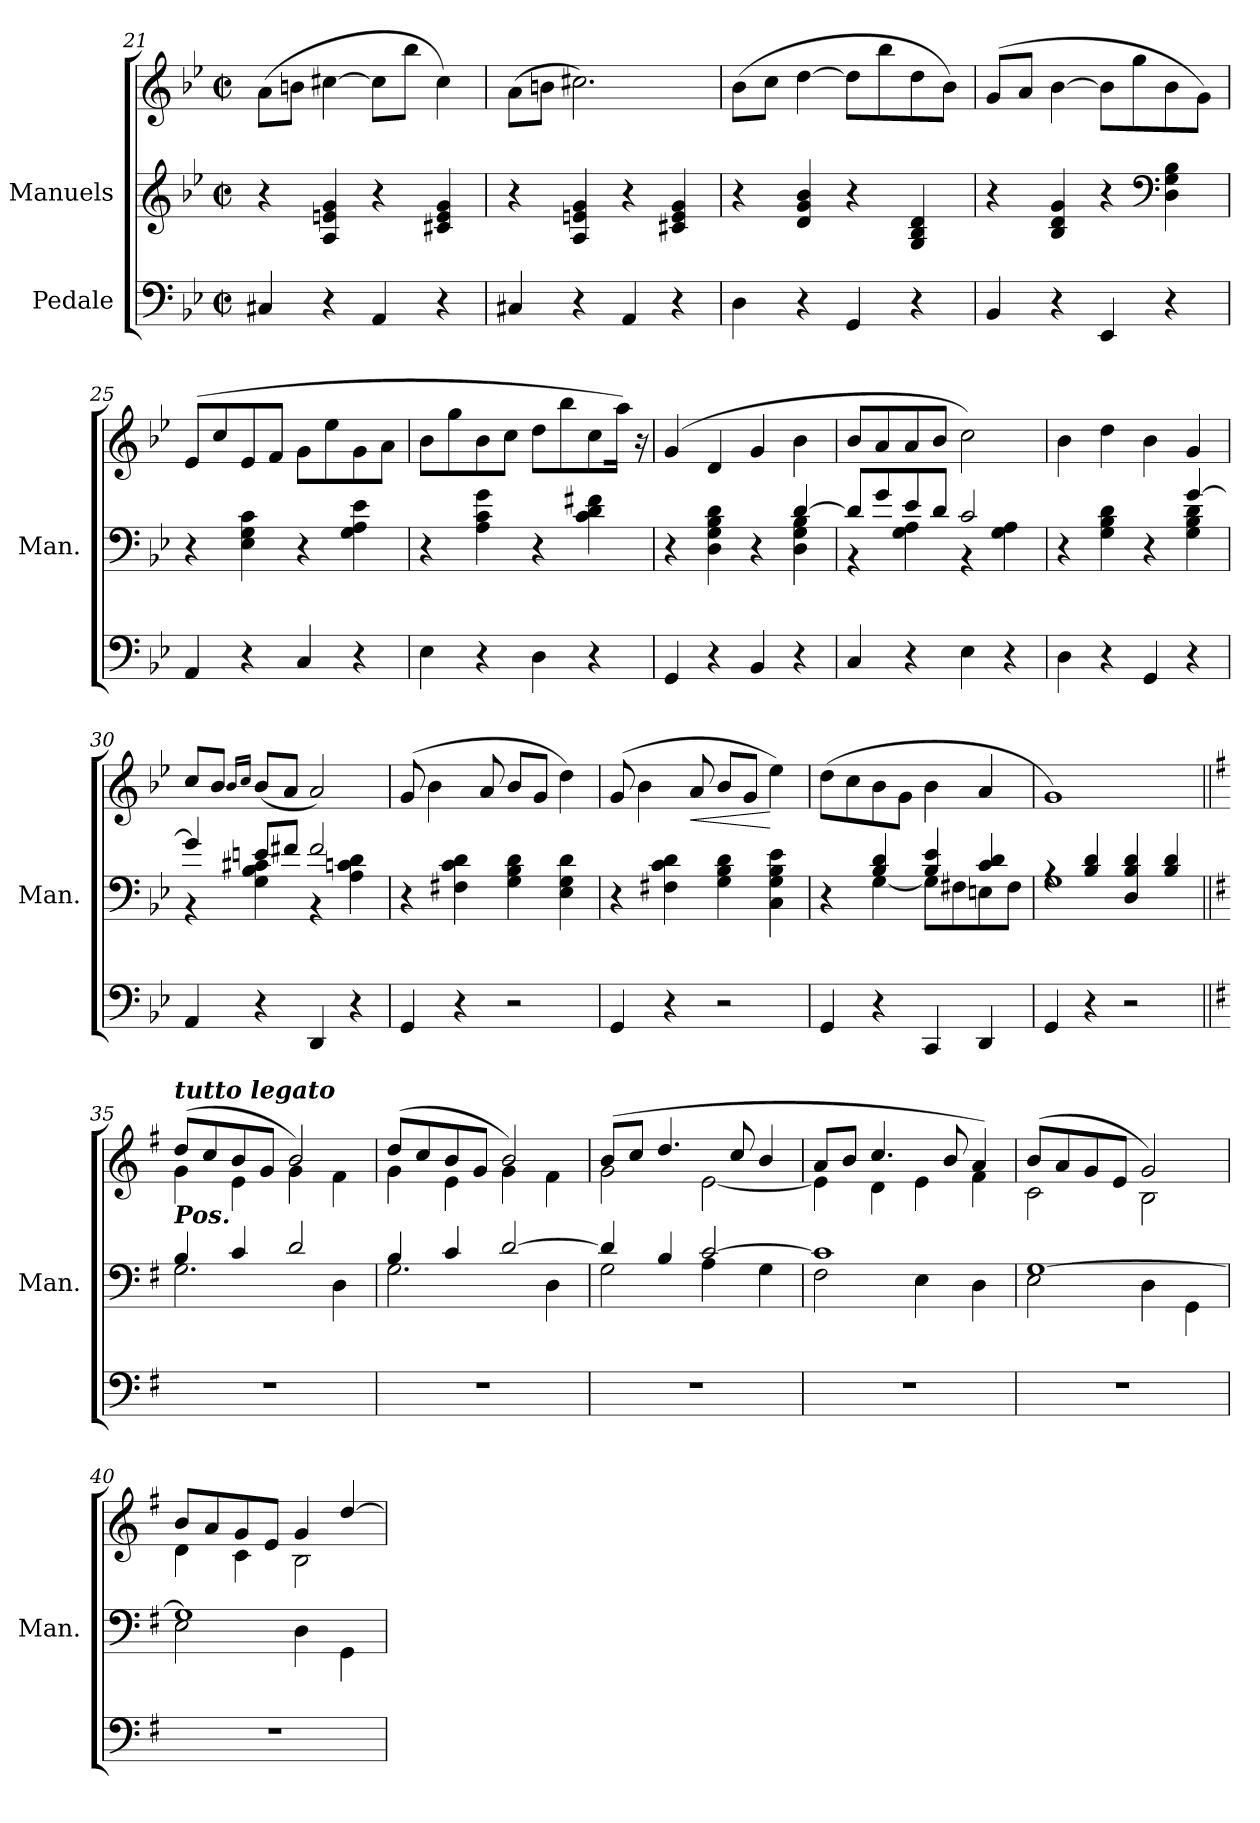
**kern	**kern	**kern	**dynam
*part2	*part1	*part1	*part1
*staff3	*staff2	*staff1	*staff1/2
*I"Pedale	*I"Manuels	*	*
*	*I'Man.	*	*
*clefF4	*clefG2	*clefG2	*
*k[b-e-]	*k[b-e-]	*k[b-e-]	*
*M4/4	*M4/4	*M4/4	*
*met(c|)	*met(c|)	*met(c|)	*
=21	=21	=21	=21
4C#X/	4r	(8a\L	.
.	.	8bn\J	.
4r	4A/ 4en/ 4g/	[4cc#X\	.
4AA/	4r	8cc#\L]	.
.	.	8bb-\J	.
4r	4c#X/ 4e/ 4g/	4cc#\)	.
=22	=22	=22	=22
4C#X/	4r	(8a\L	.
.	.	8bn\J	.
4r	4A/ 4en/ 4g/	2.cc#X\)	.
4AA/	4r	.	.
4r	4c#X/ 4e/ 4g/	.	.
=23	=23	=23	=23
4D\	4r	(8b-\L	.
.	.	8cc\J	.
4r	4d/ 4g/ 4b-/	[4dd\	.
4GG/	4r	8dd\L]	.
.	.	8bb-\	.
4r	4G/ 4B-/ 4d/	8dd\	.
.	.	8b-\J)	.
!!LO:LB:g=z
=24	=24	=24	=24
4BB-/	4r	(8g/L	.
.	.	8a/J	.
4r	4B-/ 4d/ 4g/	[4b-\	.
4EE-/	4r	8b-\L]	.
.	.	8gg\	.
*	*clefF4	*	*
4r	4D\ 4G\ 4B-\	8b-\	.
.	.	8g\J)	.
=25	=25	=25	=25
4AA/	4r	(8e-/L	.
.	.	8cc/	.
4r	4E-\ 4G\ 4c\	8e-/	.
.	.	8f/J	.
4C/	4r	8g\L	.
.	.	8ee-\	.
4r	4G\ 4A\ 4e-\	8g\	.
.	.	8a\J	.
=26	=26	=26	=26
4E-\	4r	8b-\L	.
.	.	8gg\	.
4r	4A\ 4c\ 4g\	8b-\	.
.	.	8cc\J	.
4D\	4r	8dd\L	.
.	.	8bb-\	.
4r	4c\ 4d\ 4f#X\	8cc\	.
.	.	16aa\Jk)	.
.	.	16r	.
=27	=27	=27	=27
*	*^	*	*
4GG/	4r	2.ryy	(4g/	.
4r	4D\ 4G\ 4B-\ 4d\	.	4d/	.
4BB-/	4r	.	4g/	.
4r	[4d/	4D\ 4G\ 4B-\	4b-\	.
=28	=28	=28	=28	=28
4C/	8d/L]	4r	8b-/L	.
.	8g/	.	8a/	.
4r	8e-/	4G\ 4A\	8a/	.
.	8d/J	.	8b-/J	.
4E-\	2c/	4r	2cc\)	.
4r	.	4G\ 4A\	.	.
=29	=29	=29	=29	=29
4D\	4r	2.ryy	(4b-\	.
4r	4G\ 4B-\ 4d\	.	4dd\	.
4GG/	4r	.	4b-\	.
4r	[4g/	4G\ 4B-\ 4d\	4g/	.
!!LO:LB:g=z
=30	=30	=30	=30	=30
4AA/	4g/]	4r	8cc/L	.
.	.	.	8b-/J	.
.	.	.	16qb-/LL	.
.	.	.	16qcc/JJ	.
4r	8en/L	4G\ 4B-\ 4c#X\	(8b-/L	.
.	8f#X/J	.	8a/J	.
4DD/	2f#/	4r	2a/)	.
4r	.	4A\ 4cn\ 4d\	.	.
*	*v	*v	*	*
=31	=31	=31	=31
4GG/	4r	(8g/	.
.	.	4b-\	.
4r	4F#X\ 4c\ 4d\	.	.
.	.	8a/	.
2r	4G\ 4B-\ 4d\	8b-/L	.
.	.	8g/J	.
.	4E-\ 4G\ 4d\	4dd\)	.
=32	=32	=32	=32
4GG/	4r	(8g/	.
.	.	4b-\	.
4r	4F#X\ 4c\ 4d\	.	.
!	!	!	!LO:HP:b
.	.	8a/	<
2r	4G\ 4B-\ 4d\	8b-/L	.
.	.	8g/J	.
.	4C\ 4G\ 4B-\ 4e-\	4ee-\)	[
=33	=33	=33	=33
*	*^	*	*
4GG/	4r	4ryy	(8dd\L	.
.	.	.	8cc\	.
4r	4B-/ 4d/	[4G\	8b-\	.
.	.	.	8g\J	.
4CC/	4B-/ 4e-/	8G\L]	4b-\	.
.	.	8F#X\	.	.
4DD/	4c/ 4d/	8En\	4a/	.
.	.	8F#\J	.	.
=34	=34	=34	=34	=34
4GG/	4rA	1G	1g)	.
4r	4B-/ 4d/	.	.	.
2r	4D/ 4B-/ 4d/	.	.	.
.	4B-/ 4d/	.	.	.
!!LO:PB:g=z
=35||	=35||	=35||	=35||	=35||
*k[f#]	*k[f#]	*	*k[f#]	*
*	*	*	*^	*
!	!	!	!LO:TX:a:Bi:t=tutto legato	!	!
!	!	!	!LO:TX:b:Bi:t=Pos.	!	!
1r	4B/	2.G\	(8dd/L	4g\	.
.	.	.	8cc/	.	.
.	4c/	.	8b/	4e\	.
.	.	.	8g/J	.	.
.	2d/	.	2b/)	4g\	.
.	.	4D\	.	4f#\	.
=36	=36	=36	=36	=36	=36
1r	4B/	2.G\	(8dd/L	4g\	.
.	.	.	8cc/	.	.
.	4c/	.	8b/	4e\	.
.	.	.	8g/J	.	.
.	[2d/	.	2b/)	4g\	.
.	.	4D\	.	4f#\	.
=37	=37	=37	=37	=37	=37
1r	4d/]	2G\	(8b/L	2g\	.
.	.	.	8cc/J	.	.
.	4B/	.	4.dd/	.	.
.	[2c/	4A\	.	[2e\	.
.	.	.	8cc/	.	.
.	.	4G\	4b/	.	.
=38	=38	=38	=38	=38	=38
1r	1c]	2F#\	8a/L	4e\]	.
.	.	.	8b/J	.	.
.	.	.	4.cc/	4d\	.
.	.	4E\	.	4e\	.
.	.	.	8b/	.	.
.	.	4D\	4a/)	4f#\	.
=39	=39	=39	=39	=39	=39
1r	[1G	2E\	(8b/L	2c\	.
.	.	.	8a/	.	.
.	.	.	8g/	.	.
.	.	.	8e/J	.	.
.	.	4D\	2g/)	2B\	.
.	.	4GG\	.	.	.
=40	=40	=40	=40	=40	=40
1r	1G]	2E\	8b/L	4d\	.
.	.	.	8a/	.	.
.	.	.	8g/	4c\	.
.	.	.	8e/J	.	.
.	.	4D\	4g/	2B\	.
.	.	4GG\	[4dd/	.	.
*	*v	*v	*	*	*
*	*	*v	*v	*
=	=	=	=
*-	*-	*-	*-
